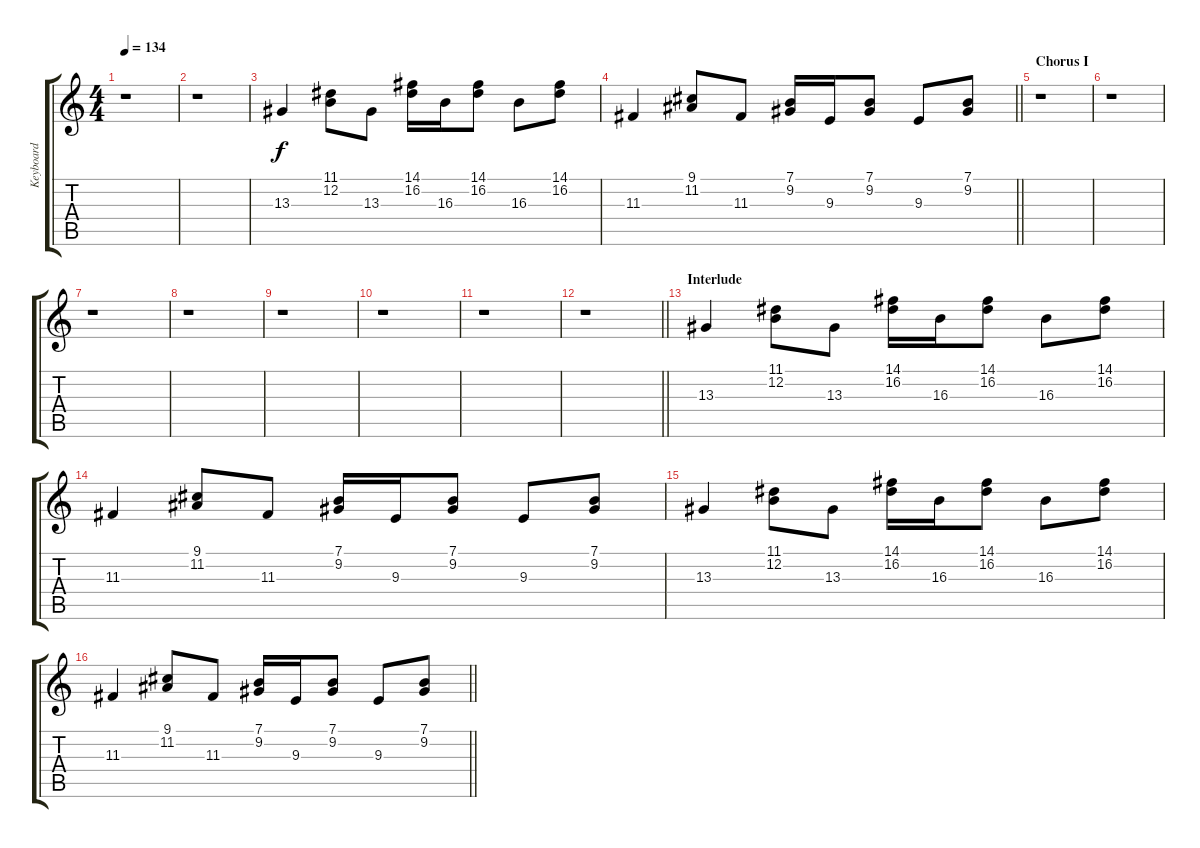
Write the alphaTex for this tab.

\track ("Keyboard" "Keyboard") {instrument drawbarorgan}
\staff {score tabs}
\tuning (E4 B3 G3 D3 A2 E2) {hide}
\ts (4 4)
\tempo 134
\clef g2
\ks c
r.1{dy f} |
r.1 |
13.3.4 (11.1 12.2).8 13.3.8 (14.1 16.2).16 16.3.16 (14.1 16.2).8 16.3.8 (14.1 16.2).8 |
\barLineRight lightlight
11.3.4 (9.1 11.2).8 11.3.8 (7.1 9.2).16 9.3.16 (7.1 9.2).8 9.3.8 (7.1 9.2).8 |
\section ("" "Chorus I")
r.1 |
r.1 |
r.1 |
r.1 |
r.1 |
r.1 |
r.1 |
\barLineRight lightlight
r.1 |
\section ("" "Interlude")
13.3.4 (11.1 12.2).8 13.3.8 (14.1 16.2).16 16.3.16 (14.1 16.2).8 16.3.8 (14.1 16.2).8 |
11.3.4 (9.1 11.2).8 11.3.8 (7.1 9.2).16 9.3.16 (7.1 9.2).8 9.3.8 (7.1 9.2).8 |
13.3.4 (11.1 12.2).8 13.3.8 (14.1 16.2).16 16.3.16 (14.1 16.2).8 16.3.8 (14.1 16.2).8 |
\barLineRight lightlight
11.3.4 (9.1 11.2).8 11.3.8 (7.1 9.2).16 9.3.16 (7.1 9.2).8 9.3.8 (7.1 9.2).8
